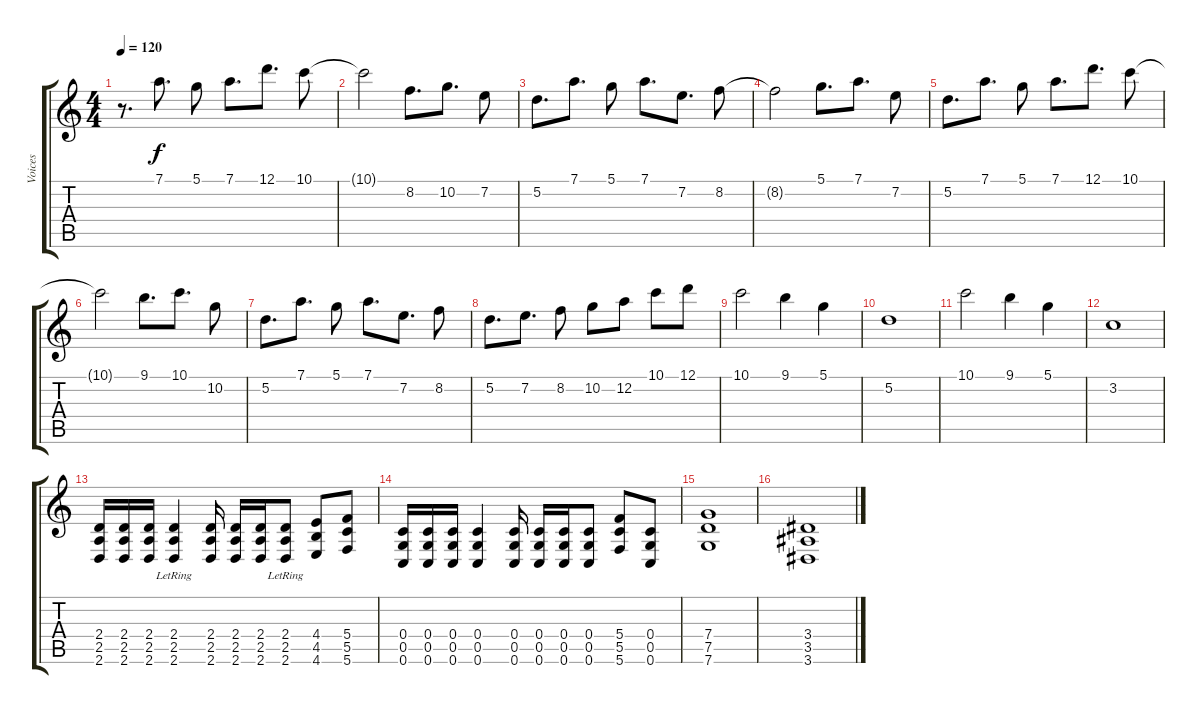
\track ("Voices" "Voices") {instrument contrabass}
\staff {score tabs}
\tuning (D4 A3 F3 C3 G2 C2) {hide}
\ts (4 4)
\tempo 120
\clef g2
\ks c
r.8{d dy f} 7.1.8{d} 5.1.8 7.1.8{d} 12.1.8{d} 10.1.8 |
10.1{t}.2 8.2.8{d} 10.2.8{d} 7.2.8 |
5.2.8{d} 7.1.8{d} 5.1.8 7.1.8{d} 7.2.8{d} 8.2.8 |
8.2{t}.2 5.1.8{d} 7.1.8{d} 7.2.8 |
5.2.8{d} 7.1.8{d} 5.1.8 7.1.8{d} 12.1.8{d} 10.1.8 |
10.1{t}.2 9.1.8{d} 10.1.8{d} 10.2.8 |
5.2.8{d} 7.1.8{d} 5.1.8 7.1.8{d} 7.2.8{d} 8.2.8 |
5.2.8{d} 7.2.8{d} 8.2.8 10.2.8 12.2.8 10.1.8 12.1.8 |
10.1.2 9.1.4 5.1.4 |
5.2.1 |
10.1.2 9.1.4 5.1.4 |
3.2.1 |
(2.4 2.5 2.6).16 (2.4 2.5 2.6).16 (2.4 2.5 2.6).16 (2.4{lr} 2.5{lr} 2.6{lr}).4 (2.4 2.5 2.6).16 (2.4 2.5 2.6).16 (2.4 2.5 2.6).16 (2.4{lr} 2.5{lr} 2.6{lr}).8 (4.4 4.5 4.6).8 (5.4 5.5 5.6).8 |
(0.4 0.5 0.6).16 (0.4 0.5 0.6).16 (0.4 0.5 0.6).16 (0.4 0.5 0.6).4 (0.4 0.5 0.6).16 (0.4 0.5 0.6).16 (0.4 0.5 0.6).16 (0.4 0.5 0.6).8 (5.4 5.5 5.6).8 (0.4 0.5 0.6).8 |
(7.4 7.5 7.6).1 |
(3.4 3.5 3.6).1
